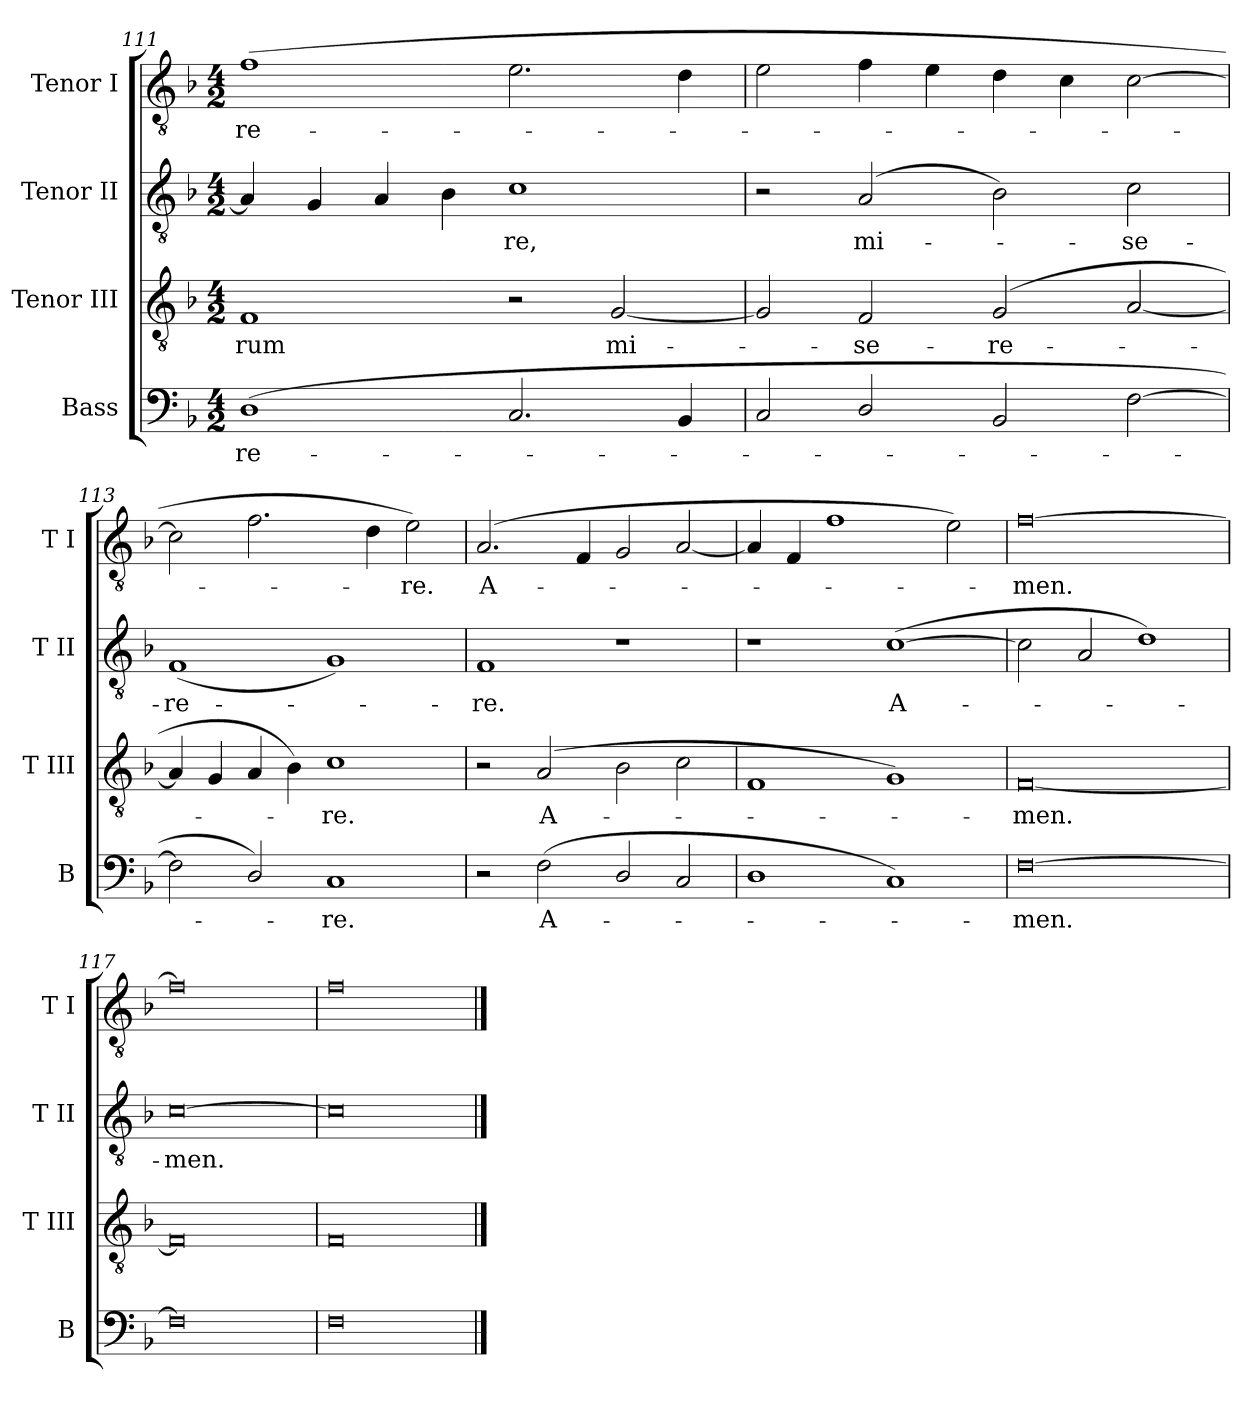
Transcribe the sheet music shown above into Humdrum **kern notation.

**kern	**text	**kern	**text	**kern	**text	**kern	**text
*part4	*part4	*part3	*part3	*part2	*part2	*part1	*part1
*staff4	*staff4	*staff3	*staff3	*staff2	*staff2	*staff1	*staff1
*I"Bass	*	*I"Tenor III	*	*I"Tenor II	*	*I"Tenor I	*
*I'B	*	*I'T III	*	*I'T II	*	*I'T I	*
*clefF4	*	*clefGv2	*	*clefGv2	*	*clefGv2	*
*k[b-]	*	*k[b-]	*	*k[b-]	*	*k[b-]	*
*F:	*	*F:	*	*F:	*	*F:	*
*M4/2	*	*M4/2	*	*M4/2	*	*M4/2	*
=111	=111	=111	=111	=111	=111	=111	=111
!	!LO:LY:b	!	!LO:LY:b	!	!	!	!LO:LY:b
(<1D	-re-	1F	-rum	4A/]	.	(>1f	-re-
.	.	.	.	4G/	.	.	.
.	.	.	.	4A/	.	.	.
.	.	.	.	4B-\	.	.	.
!	!	!	!	!	!LO:LY:b	!	!
2.C/	.	2r	.	1c	re,	2.e\	.
!	!	!	!LO:LY:b	!	!	!	!
.	.	[2G/	mi-	.	.	.	.
4BB-/	.	.	.	.	.	4d\	.
!!LO:LB:g=z
=112	=112	=112	=112	=112	=112	=112	=112
2C/	.	2G/]	.	2r	.	2e\	.
!	!	!	!LO:LY:b	!	!LO:LY:b	!	!
2D/	.	2F/	se-	(<2A/	mi-	4f\	.
.	.	.	.	.	.	4e\	.
!	!	!	!LO:LY:b	!	!	!	!
2BB-/	.	(<2G/	-re-	2B-\)	.	4d\	.
.	.	.	.	.	.	4c\	.
!	!	!	!	!	!LO:LY:b	!	!
[2F\	.	[2A/	.	2c\	se-	[2c\	.
=113	=113	=113	=113	=113	=113	=113	=113
!	!	!	!	!	!LO:LY:b	!	!
2F\]	.	4A/]	.	(<1F	-re-	2c\]	.
.	.	4G/	.	.	.	.	.
2D/)	.	4A/	.	.	.	2.f\	.
.	.	4B-\)	.	.	.	.	.
!	!LO:LY:b	!	!LO:LY:b	!	!	!	!
1C	re.	1c	re.	1G)	.	.	.
.	.	.	.	.	.	4d\	.
!	!	!	!	!	!	!	!LO:LY:b
.	.	.	.	.	.	2e\)	re.
=114	=114	=114	=114	=114	=114	=114	=114
!	!	!	!	!	!LO:LY:b	!	!LO:LY:b
2r	.	2r	.	1F	re.	(<2.A/	A-
!	!LO:LY:b	!	!LO:LY:b	!	!	!	!
(<2F\	A-	(>2A/	A-	.	.	.	.
.	.	.	.	.	.	4F/	.
2D/	.	2B-\	.	1r	.	2G/	.
2C/	.	2c\	.	.	.	[2A/	.
=115	=115	=115	=115	=115	=115	=115	=115
1D	.	1F	.	1r	.	4A/]	.
.	.	.	.	.	.	4F/	.
.	.	.	.	.	.	1f	.
!	!	!	!	!	!LO:LY:b	!	!
1C)	.	1G)	.	(>[1c	A-	.	.
.	.	.	.	.	.	2e\)	.
=116	=116	=116	=116	=116	=116	=116	=116
!	!LO:LY:b	!	!LO:LY:b	!	!	!	!LO:LY:b
[0F	men.	[0F	men.	2c\]	.	[0f	men.
.	.	.	.	2A/	.	.	.
.	.	.	.	1d)	.	.	.
=117	=117	=117	=117	=117	=117	=117	=117
!	!	!	!	!	!LO:LY:b	!	!
0F]	.	0F]	.	[0c	men.	0f]	.
=118	=118	=118	=118	=118	=118	=118	=118
0F	.	0F	.	0c]	.	0f	.
==	==	==	==	==	==	==	==
*-	*-	*-	*-	*-	*-	*-	*-
